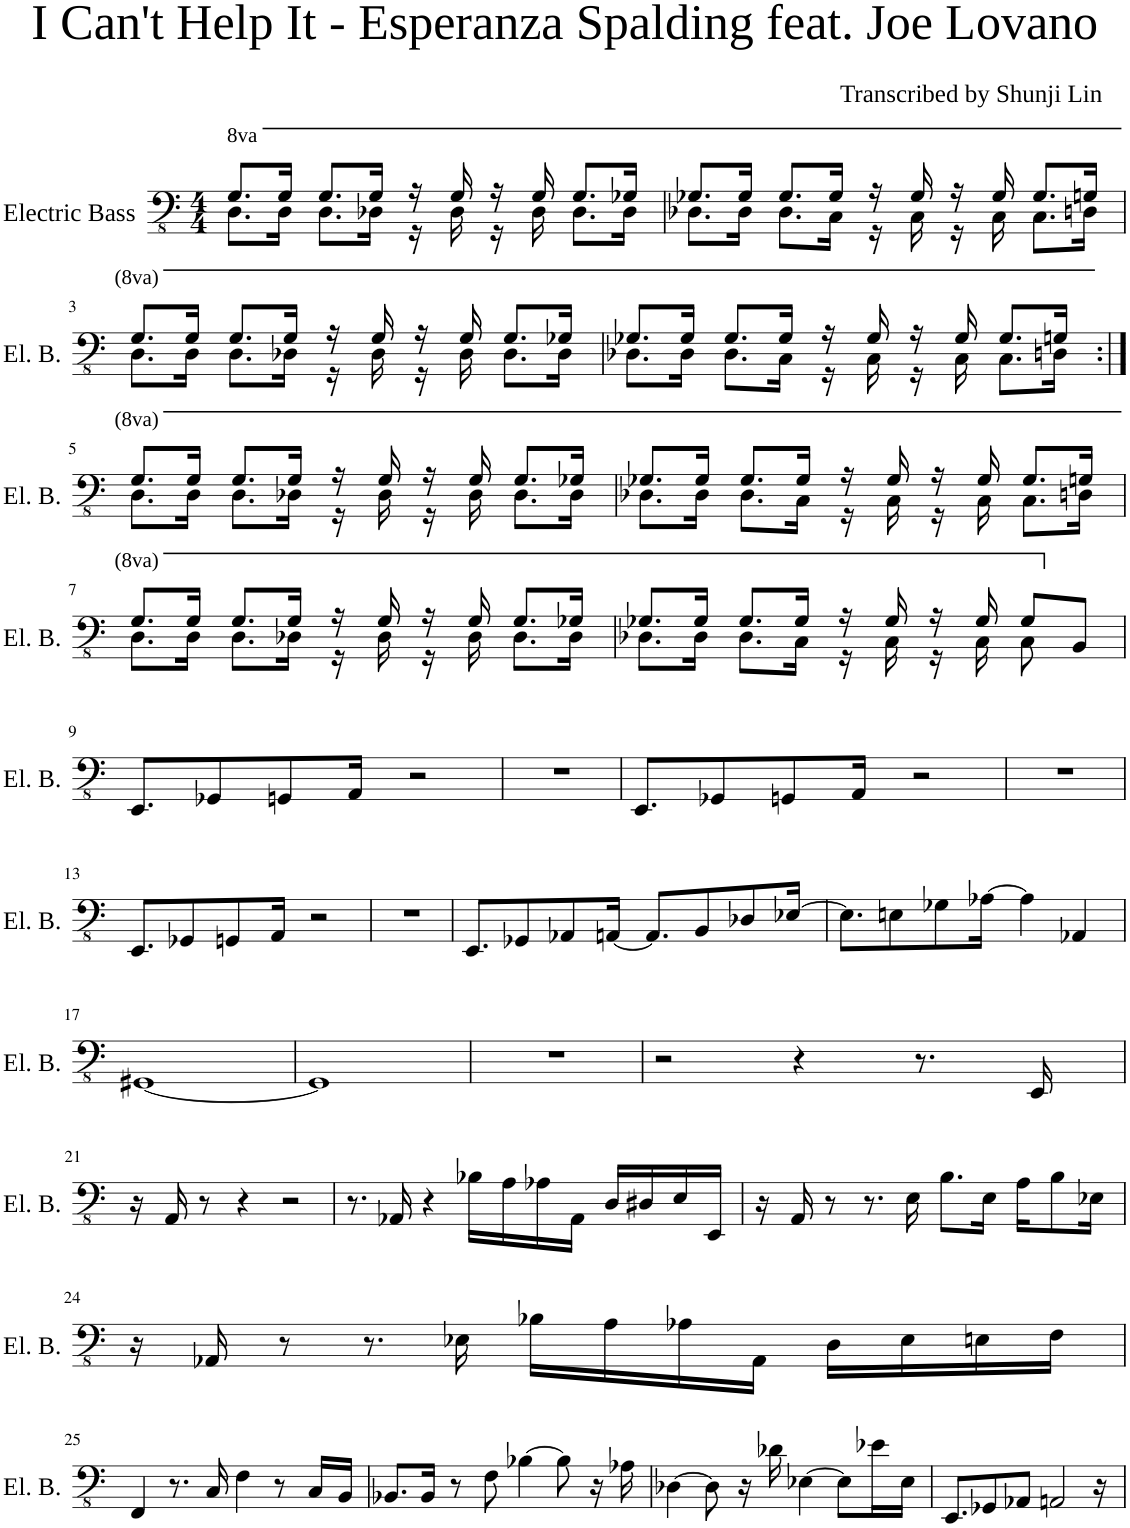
**kern
*part1
*staff1
*I"Electric Bass
*I'El. B.
*clefFv4
*k[]
*M4/4
*8va
=1
*^
8.G/L	8.D\L
16G/Jk	16D\Jk
8.G/L	8.D\L
16G/Jk	16D-X\Jk
16r	16r
16G/	16D-\
16r	16r
16G/	16D-\
8.G/L	8.D-\L
16G-X/Jk	16D-\Jk
=2	=2
8.G-X/L	8.D-X\L
16G-/Jk	16D-\Jk
8.G-/L	8.D-\L
16G-/Jk	16C\Jk
16r	16r
16G-/	16C\
16r	16r
16G-/	16C\
8.G-/L	8.C\L
16Gn/Jk	16Dn\Jk
!!LO:LB:g=z	!!
=3	=3
8.G/L	8.D\L
16G/Jk	16D\Jk
8.G/L	8.D\L
16G/Jk	16D-X\Jk
16r	16r
16G/	16D-\
16r	16r
16G/	16D-\
8.G/L	8.D-\L
16G-X/Jk	16D-\Jk
=4	=4
8.G-X/L	8.D-X\L
16G-/Jk	16D-\Jk
8.G-/L	8.D-\L
16G-/Jk	16C\Jk
16r	16r
16G-/	16C\
16r	16r
16G-/	16C\
8.G-/L	8.C\L
16Gn/Jk	16Dn\Jk
!!LO:LB:g=z	!!
=5:|!	=5:|!
8.G/L	8.D\L
16G/Jk	16D\Jk
8.G/L	8.D\L
16G/Jk	16D-X\Jk
16r	16r
16G/	16D-\
16r	16r
16G/	16D-\
8.G/L	8.D-\L
16G-X/Jk	16D-\Jk
=6	=6
8.G-X/L	8.D-X\L
16G-/Jk	16D-\Jk
8.G-/L	8.D-\L
16G-/Jk	16C\Jk
16r	16r
16G-/	16C\
16r	16r
16G-/	16C\
8.G-/L	8.C\L
16Gn/Jk	16Dn\Jk
!!LO:LB:g=z	!!
=7	=7
8.G/L	8.D\L
16G/Jk	16D\Jk
8.G/L	8.D\L
16G/Jk	16D-X\Jk
16r	16r
16G/	16D-\
16r	16r
16G/	16D-\
8.G/L	8.D-\L
16G-X/Jk	16D-\Jk
=8	=8
8.G-X/L	8.D-X\L
16G-/Jk	16D-\Jk
8.G-/L	8.D-\L
16G-/Jk	16C\Jk
16r	16r
16G-/	16C\
16r	16r
16G-/	16C\
8G-/L	8C\
*X8va	*
8BBB/J	8ryy
*v	*v
!!LO:LB:g=z
=9
8.EEE/L
8GGG-X/
8GGGn/
16AAA/Jk
2r
=10
1r
=11
8.EEE/L
8GGG-X/
8GGGn/
16AAA/Jk
2r
=12
1r
!!LO:LB:g=z
=13
8.EEE/L
8GGG-X/
8GGGn/
16AAA/Jk
2r
=14
1r
=15
8.EEE/L
8GGG-X/
8AAA-X/
[16AAAn/Jk
8.AAA/L]
8BBB/
8DD-X/
[16EE-X/Jk
=16
8.EE-\L]
8EEn\
8GG-X\
[16AA-X\Jk
4AA-\]
4AAA-X/
!!LO:LB:g=z
=17
[1GGG#X
=18
1GGG#]
=19
1r
=20
2r
4r
8.r
16EEE/
!!LO:LB:g=z
=21
16r
16AAA/
8r
4r
2r
=22
8.r
16AAA-X/
4r
16BB-X\LL
16AA\
16AA-X\
16AAA-\JJ
16DD/LL
16DD#X/
16EE/
16EEE/JJ
=23
16r
16AAA/
8r
8.r
16EE\
8.BB\L
16EE\Jk
16AA\KL
8BB\
16EE-X\Jk
!!LO:LB:g=z
=24
16r
16AAA-X/
8r
8.r
16EE-X\
16BB-X\LL
16AA\
16AA-X\
16AAA-\JJ
16DD\LL
16EE-\
16EEn\
16FF\JJ
!!LO:LB:g=z
=25
4FFF/
8.r
16CC/
4FF\
8r
16CC/LL
16BBB/JJ
=26
8.BBB-X/L
16BBB-/Jk
8r
8FF\
[4BB-X\
8BB-\]
16r
16AA-X\
=27
[4DD-X\
8DD-\]
16r
16D-X\
[4EE-X\
8EE-\L]
16E-X\L
16EE-\JJ
=28
8.EEE/L
8GGG-X/
8AAA-X/J
2AAAn/
16r
=
*-
